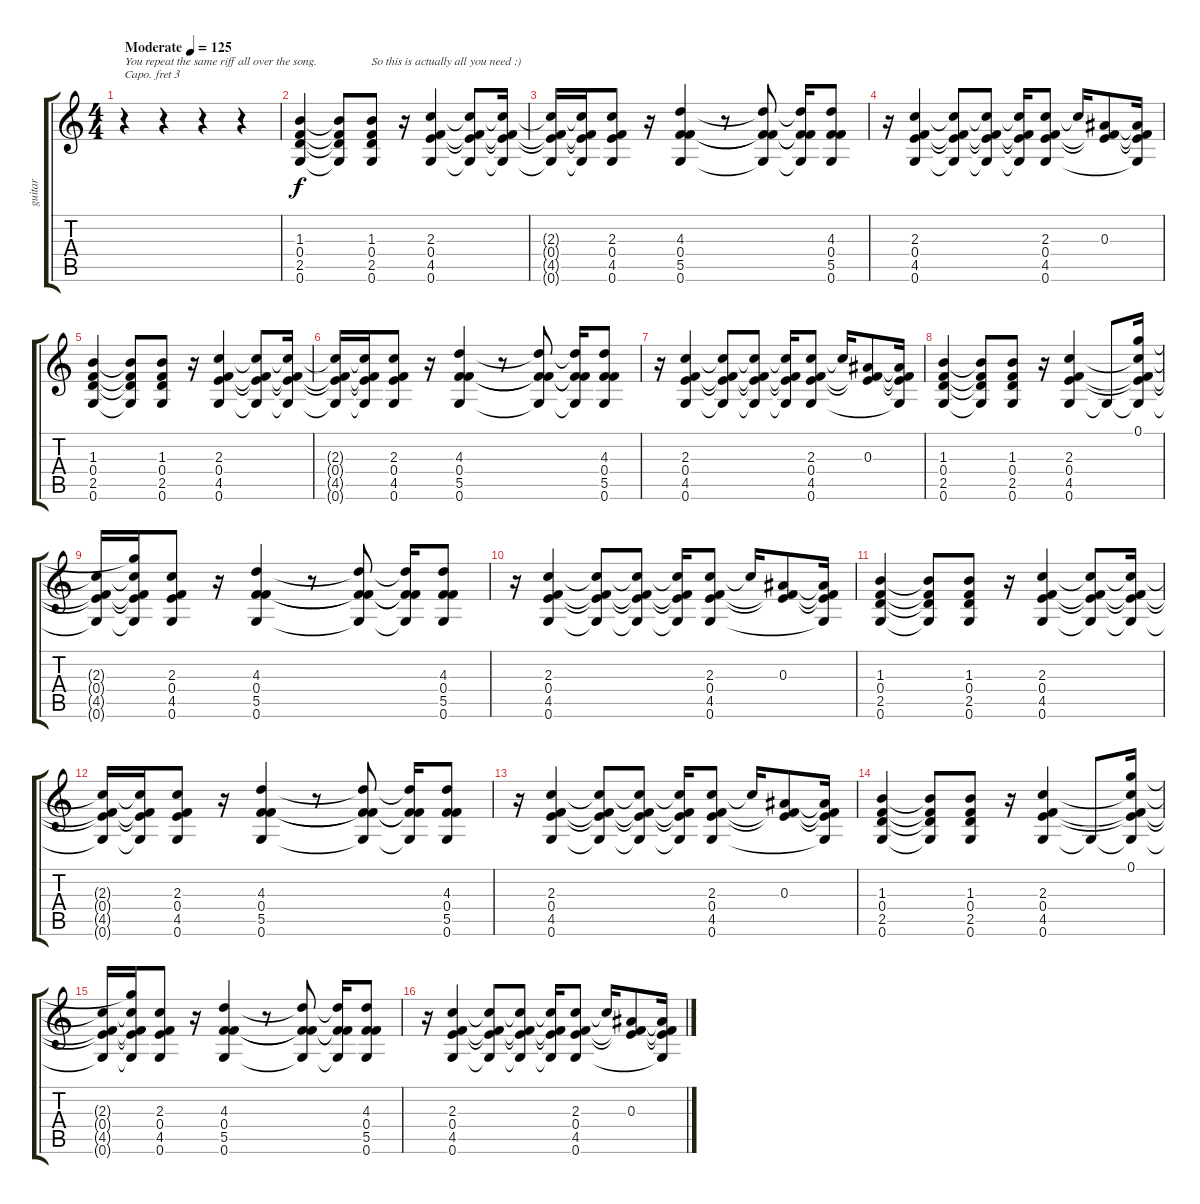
\track ("guitar" "guitar") {instrument electricguitarclean}
\staff {score tabs}
\capo 3
\tuning (E4 B3 G3 D3 A2 E2) {hide}
\ts (4 4)
\tempo (125 "Moderate")
\clef g2
\ks c
r.4{txt "You repeat the same riff all over the song." dy f instrument electricguitarclean} r.4 r.4 r.4 |
(1.3 0.4 2.5 0.6).4 (1.3{t} 0.4{t} 2.5{t} 0.6{t}).8 (1.3 0.4 2.5 0.6).8{txt "So this is actually all you need :)"} r.16 (2.3 0.4 4.5 0.6).4 (2.3{t} 0.4{t} 4.5{t} 0.6{t}).8 (2.3{t} 0.4{t} 4.5{t} 0.6{t}).16 |
(2.3{t} 0.4{t} 4.5{t} 0.6{t}).16 (2.3{t} 0.4{t} 4.5{t} 0.6{t}).16 (2.3 0.4 4.5 0.6).8 r.16 (4.3 0.4 5.5 0.6).4 r.8 (4.3{t} 0.4{t} 5.5{t} 0.6{t}).8 (4.3{t} 0.4{t} 5.5{t} 0.6{t}).16 (4.3 0.4 5.5 0.6).8 |
r.16 (2.3 0.4 4.5 0.6).4 (2.3{t} 0.4{t} 4.5{t} 0.6{t}).8 (2.3{t} 0.4{t} 4.5{t} 0.6{t}).8 (2.3{t} 0.4{t} 4.5{t} 0.6{t}).16 (2.3 0.4 4.5 0.6).8 2.3{t}.16 (0.3 0.4{t} 4.5{t}).8 (0.3{t} 0.4{t} 4.5{t} 0.6{t}).16 |
(1.3 0.4 2.5 0.6).4 (1.3{t} 0.4{t} 2.5{t} 0.6{t}).8 (1.3 0.4 2.5 0.6).8 r.16 (2.3 0.4 4.5 0.6).4 (2.3{t} 0.4{t} 4.5{t} 0.6{t}).8 (2.3{t} 0.4{t} 4.5{t} 0.6{t}).16 |
(2.3{t} 0.4{t} 4.5{t} 0.6{t}).16 (2.3{t} 0.4{t} 4.5{t} 0.6{t}).16 (2.3 0.4 4.5 0.6).8 r.16 (4.3 0.4 5.5 0.6).4 r.8 (4.3{t} 0.4{t} 5.5{t} 0.6{t}).8 (4.3{t} 0.4{t} 5.5{t} 0.6{t}).16 (4.3 0.4 5.5 0.6).8 |
r.16 (2.3 0.4 4.5 0.6).4 (2.3{t} 0.4{t} 4.5{t} 0.6{t}).8 (2.3{t} 0.4{t} 4.5{t} 0.6{t}).8 (2.3{t} 0.4{t} 4.5{t} 0.6{t}).16 (2.3 0.4 4.5 0.6).8 2.3{t}.16 (0.3 0.4{t} 4.5{t}).8 (0.3{t} 0.4{t} 4.5{t} 0.6{t}).16 |
(1.3 0.4 2.5 0.6).4 (1.3{t} 0.4{t} 2.5{t} 0.6{t}).8 (1.3 0.4 2.5 0.6).8 r.16 (2.3 0.4 4.5 0.6).4 0.6{t}.8 (0.1 2.3{t} 0.4{t} 4.5{t} 0.6{t}).16 |
(2.3{t} 0.4{t} 4.5{t} 0.6{t}).16 (0.1{t} 2.3{t} 0.4{t} 4.5{t} 0.6{t}).16 (2.3 0.4 4.5 0.6).8 r.16 (4.3 0.4 5.5 0.6).4 r.8 (4.3{t} 0.4{t} 5.5{t} 0.6{t}).8 (4.3{t} 0.4{t} 5.5{t} 0.6{t}).16 (4.3 0.4 5.5 0.6).8 |
r.16 (2.3 0.4 4.5 0.6).4 (2.3{t} 0.4{t} 4.5{t} 0.6{t}).8 (2.3{t} 0.4{t} 4.5{t} 0.6{t}).8 (2.3{t} 0.4{t} 4.5{t} 0.6{t}).16 (2.3 0.4 4.5 0.6).8 2.3{t}.16 (0.3 0.4{t} 4.5{t}).8 (0.3{t} 0.4{t} 4.5{t} 0.6{t}).16 |
(1.3 0.4 2.5 0.6).4 (1.3{t} 0.4{t} 2.5{t} 0.6{t}).8 (1.3 0.4 2.5 0.6).8 r.16 (2.3 0.4 4.5 0.6).4 (2.3{t} 0.4{t} 4.5{t} 0.6{t}).8 (2.3{t} 0.4{t} 4.5{t} 0.6{t}).16 |
(2.3{t} 0.4{t} 4.5{t} 0.6{t}).16 (2.3{t} 0.4{t} 4.5{t} 0.6{t}).16 (2.3 0.4 4.5 0.6).8 r.16 (4.3 0.4 5.5 0.6).4 r.8 (4.3{t} 0.4{t} 5.5{t} 0.6{t}).8 (4.3{t} 0.4{t} 5.5{t} 0.6{t}).16 (4.3 0.4 5.5 0.6).8 |
r.16 (2.3 0.4 4.5 0.6).4 (2.3{t} 0.4{t} 4.5{t} 0.6{t}).8 (2.3{t} 0.4{t} 4.5{t} 0.6{t}).8 (2.3{t} 0.4{t} 4.5{t} 0.6{t}).16 (2.3 0.4 4.5 0.6).8 2.3{t}.16 (0.3 0.4{t} 4.5{t}).8 (0.3{t} 0.4{t} 4.5{t} 0.6{t}).16 |
(1.3 0.4 2.5 0.6).4 (1.3{t} 0.4{t} 2.5{t} 0.6{t}).8 (1.3 0.4 2.5 0.6).8 r.16 (2.3 0.4 4.5 0.6).4 0.6{t}.8 (0.1 2.3{t} 0.4{t} 4.5{t} 0.6{t}).16 |
(2.3{t} 0.4{t} 4.5{t} 0.6{t}).16 (0.1{t} 2.3{t} 0.4{t} 4.5{t} 0.6{t}).16 (2.3 0.4 4.5 0.6).8 r.16 (4.3 0.4 5.5 0.6).4 r.8 (4.3{t} 0.4{t} 5.5{t} 0.6{t}).8 (4.3{t} 0.4{t} 5.5{t} 0.6{t}).16 (4.3 0.4 5.5 0.6).8 |
r.16 (2.3 0.4 4.5 0.6).4 (2.3{t} 0.4{t} 4.5{t} 0.6{t}).8 (2.3{t} 0.4{t} 4.5{t} 0.6{t}).8 (2.3{t} 0.4{t} 4.5{t} 0.6{t}).16 (2.3 0.4 4.5 0.6).8 2.3{t}.16 (0.3 0.4{t} 4.5{t}).8 (0.3{t} 0.4{t} 4.5{t} 0.6{t}).16
